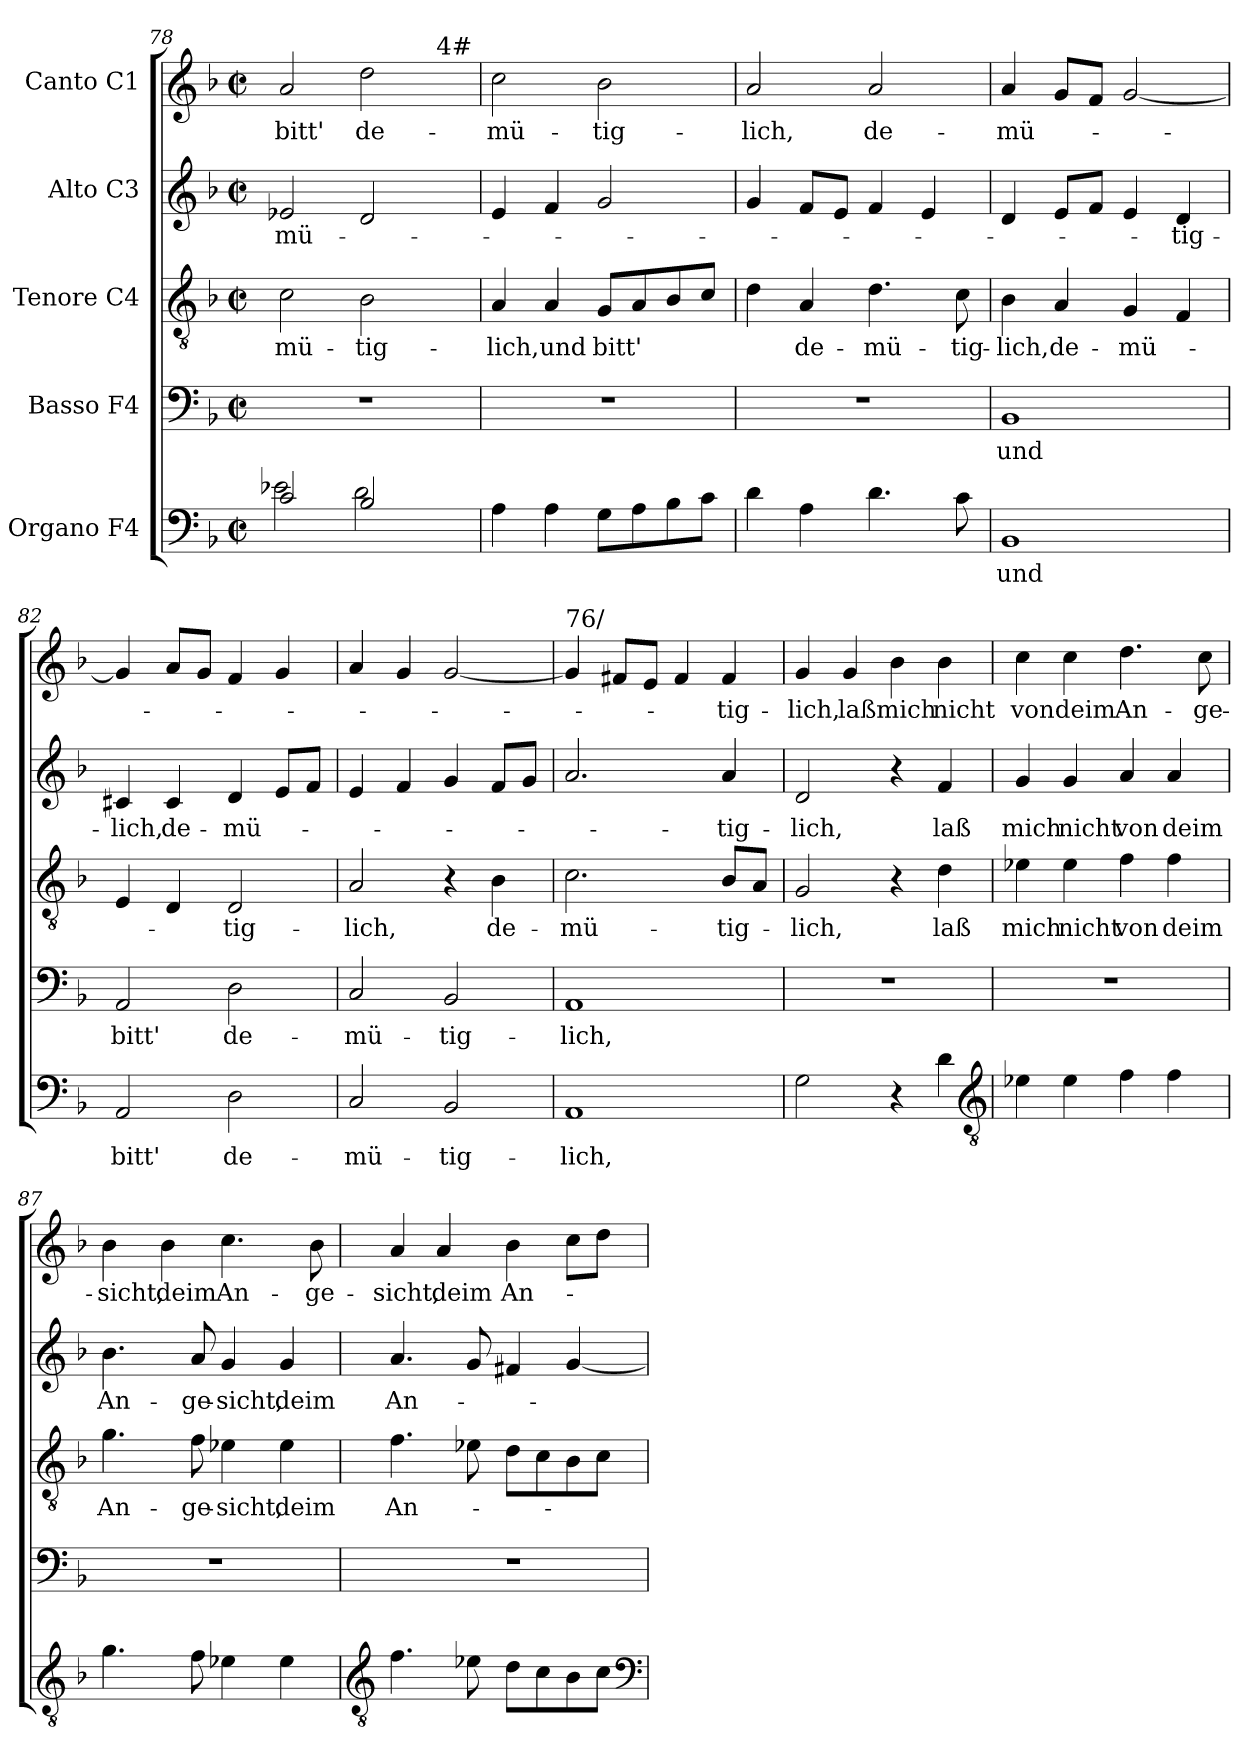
**kern	**text	**kern	**text	**kern	**text	**kern	**text	**kern	**text
*part5	*part5	*part4	*part4	*part3	*part3	*part2	*part2	*part1	*part1
*staff5	*staff5	*staff4	*staff4	*staff3	*staff3	*staff2	*staff2	*staff1	*staff1
*I"Organo  F4	*	*I"Basso  F4	*	*I"Tenore  C4	*	*I"Alto  C3	*	*I"Canto  C1	*
!!LO:LB:g=z
*clefF4	*	*clefF4	*	*clefGv2	*	*clefG2	*	*clefG2	*
*k[b-]	*	*k[b-]	*	*k[b-]	*	*k[b-]	*	*k[b-]	*
*F:	*	*F:	*	*F:	*	*F:	*	*F:	*
*M2/2	*	*M2/2	*	*M2/2	*	*M2/2	*	*M2/2	*
*met(c|)	*	*met(c|)	*	*met(c|)	*	*met(c|)	*	*met(c|)	*
=78	=78	=78	=78	=78	=78	=78	=78	=78	=78
*^	*	*	*	*	*	*	*	*	*
!	!	!	!	!	!	!LO:LY:b:cj	!	!LO:LY:b:cj	!	!LO:LY:b:cj
*	*	*	*	*	*	*	*	*	*^	*
2c/	2e-X\	.	1r	.	2c\	-mü-	2e-X/	-mü-	2a>/	2ryy	bitt'
!	!	!	!	!	!	!LO:LY:b:cj	!	!	!	!	!LO:LY:b:cj
2B-/	2d\	.	.	.	2B-\	-tig-	2d/	.	2dd\	4ryy	de-
.	.	.	.	.	.	.	.	.	.	16ryy	.
!	!	!	!	!	!	!	!	!	!	!LO:TX:a:t=4#	!
.	.	.	.	.	.	.	.	.	.	8.ryy	.
=79	=79	=79	=79	=79	=79	=79	=79	=79	=79	=79	=79
!	!	!	!	!	!	!LO:LY:b:cj	!	!	!	!	!LO:LY:b:cj
*v	*v	*	*	*	*	*	*	*	*v	*v	*
4A\	.	1r	.	4A/	-lich,	4e/	.	2cc\	-mü-
!	!	!	!	!	!LO:LY:b:cj	!	!	!	!
4A\	.	.	.	4A/	und	4f/	.	.	.
!	!	!	!	!	!LO:LY:b:cj	!	!	!	!LO:LY:b:cj
8G\L	.	.	.	8G/L	bitt'	2g/	.	2b-\	-tig-
8A\	.	.	.	8A/	.	.	.	.	.
8B-<\	.	.	.	8B-/	.	.	.	.	.
8c\J	.	.	.	8c/J	.	.	.	.	.
=80	=80	=80	=80	=80	=80	=80	=80	=80	=80
!	!	!	!	!	!	!	!	!	!LO:LY:b:cj
4d\	.	1r	.	4d\	.	4g/	.	2a/	-lich,
!	!	!	!	!	!LO:LY:b:cj	!	!	!	!
4A\	.	.	.	4A/	de-	8f/L	.	.	.
.	.	.	.	.	.	8e/J	.	.	.
!	!	!	!	!	!LO:LY:b:cj	!	!	!	!LO:LY:b:cj
4.d\	.	.	.	4.d\	-mü-	4f/	.	2a>/	de-
.	.	.	.	.	.	4e/	.	.	.
!	!	!	!	!	!LO:LY:b:cj	!	!	!	!
8c\	.	.	.	8c\	-tig-	.	.	.	.
=81	=81	=81	=81	=81	=81	=81	=81	=81	=81
!	!LO:LY:a:cj	!	!LO:LY:b:cj	!	!LO:LY:b:cj	!	!	!	!LO:LY:b:cj
1BB-<	und	1BB-	und	4B-\	-lich,	4d/	.	4a/	-mü-
!	!	!	!	!	!LO:LY:b:cj	!	!	!	!
.	.	.	.	4A/	de-	8e/L	.	8g/L	.
.	.	.	.	.	.	8f/J	.	8f/J	.
!	!	!	!	!	!LO:LY:b:cj	!	!	!	!
.	.	.	.	4G/	-mü-	4e/	.	[<2g/	.
!	!	!	!	!	!	!	!LO:LY:b:cj	!	!
.	.	.	.	4F/	.	4d/	-tig-	.	.
=82	=82	=82	=82	=82	=82	=82	=82	=82	=82
!	!LO:LY:a:cj	!	!LO:LY:b:cj	!	!	!	!LO:LY:b:cj	!	!
2AA/	bitt'	2AA/	bitt'	4E/	.	4c#X/	-lich,	4g/]	.
!	!	!	!	!	!	!	!LO:LY:b:cj	!	!
.	.	.	.	4D/	.	4c#/	de-	8a/L	.
.	.	.	.	.	.	.	.	8g/J	.
!	!LO:LY:a:cj	!	!LO:LY:b:cj	!	!LO:LY:b:cj	!	!LO:LY:b:cj	!	!
2D\	de-	2D\	de-	2D/	-tig-	4d/	-mü-	4f>/	.
.	.	.	.	.	.	8e/L	.	4g/	.
.	.	.	.	.	.	8f/J	.	.	.
!!LO:LB:g=z
=83	=83	=83	=83	=83	=83	=83	=83	=83	=83
!	!LO:LY:a:cj	!	!LO:LY:b:cj	!	!LO:LY:b:cj	!	!	!	!
2C</	-mü-	2C/	-mü-	2A/	-lich,	4e/	.	4a>/	.
.	.	.	.	.	.	4f/	.	4g/	.
!	!LO:LY:a:cj	!	!LO:LY:b:cj	!	!	!	!	!	!
2BB-</	-tig-	2BB-/	-tig-	4r	.	4g/	.	[<2g>/	.
!	!	!	!	!	!LO:LY:b:cj	!	!	!	!
.	.	.	.	4B-\	de-	8f/L	.	.	.
.	.	.	.	.	.	8g/J	.	.	.
=84	=84	=84	=84	=84	=84	=84	=84	=84	=84
!	!	!	!	!	!	!	!	!LO:TX:a:t=76/	!
!	!LO:LY:a:cj	!	!LO:LY:b:cj	!	!LO:LY:b:cj	!	!	!	!
1AA	-lich,	1AA	-lich,	2.c\	-mü-	2.a/	.	4g/]	.
.	.	.	.	.	.	.	.	8f#X/L	.
.	.	.	.	.	.	.	.	8e/J	.
.	.	.	.	.	.	.	.	4f#/	.
!	!	!	!	!	!LO:LY:b:cj	!	!LO:LY:b:cj	!	!LO:LY:b:cj
.	.	.	.	8B-/L	-tig-	4a/	-tig-	4f#/	-tig-
.	.	.	.	8A/J	.	.	.	.	.
=85	=85	=85	=85	=85	=85	=85	=85	=85	=85
!	!	!	!	!	!LO:LY:b:cj	!	!LO:LY:b:cj	!	!LO:LY:b:cj
2G\	.	1r	.	2G/	-lich,	2d/	-lich,	4g/	-lich,
!	!	!	!	!	!	!	!	!	!LO:LY:b:cj
.	.	.	.	.	.	.	.	4g>/	laß
!	!	!	!	!	!	!	!	!	!LO:LY:b:cj
4r	.	.	.	4r	.	4r	.	4b-\	mich
!	!	!	!	!	!LO:LY:b:cj	!	!LO:LY:b:cj	!	!LO:LY:b:cj
4d<\	.	.	.	4d\	laß	4f/	laß	4b->\	nicht
*clefGv2	*	*	*	*	*	*	*	*	*
=86	=86	=86	=86	=86	=86	=86	=86	=86	=86
!	!	!	!	!	!LO:LY:b:cj	!	!LO:LY:b:cj	!	!LO:LY:b:cj
4e-X<\	.	1r	.	4e-X\	mich	4g/	mich	4cc\	von
!	!	!	!	!	!LO:LY:b:cj	!	!LO:LY:b:cj	!	!LO:LY:b:cj
4e-\	.	.	.	4e-\	nicht	4g/	nicht	4cc\	deim
!	!	!	!	!	!LO:LY:b:cj	!	!LO:LY:b:cj	!	!LO:LY:b:cj
4f<\	.	.	.	4f\	von	4a/	von	4.dd\	An-
!	!	!	!	!	!LO:LY:b:cj	!	!LO:LY:b:cj	!	!
4f\	.	.	.	4f\	deim	4a/	deim	.	.
!	!	!	!	!	!	!	!	!	!LO:LY:b:cj
.	.	.	.	.	.	.	.	8cc\	-ge-
=87	=87	=87	=87	=87	=87	=87	=87	=87	=87
!	!	!	!	!	!LO:LY:b:cj	!	!LO:LY:b:cj	!	!LO:LY:b:cj
4.g\	.	1r	.	4.g\	An-	4.b-\	An-	4b-\	-sicht,
!	!	!	!	!	!	!	!	!	!LO:LY:b:cj
.	.	.	.	.	.	.	.	4b-\	deim
!	!	!	!	!	!LO:LY:b	!	!LO:LY:b	!	!
8f\	.	.	.	8f\	-ge-	8a/	-ge-	.	.
!	!	!	!	!	!LO:LY:b:cj	!	!LO:LY:b:cj	!	!LO:LY:b:cj
4e-X<\	.	.	.	4e-X\	-sicht,	4g/	-sicht,	4.cc\	An-
!	!	!	!	!	!LO:LY:b:cj	!	!LO:LY:b:cj	!	!
4e-\	.	.	.	4e-\	deim	4g/	deim	.	.
!	!	!	!	!	!	!	!	!	!LO:LY:b:cj
.	.	.	.	.	.	.	.	8b-\	-ge-
!!LO:PB:g=z
=88	=88	=88	=88	=88	=88	=88	=88	=88	=88
*clefGv2	*	*	*	*	*	*	*	*	*
!	!	!	!	!	!LO:LY:b:cj	!	!LO:LY:b:cj	!	!LO:LY:b:cj
4.f\	.	1r	.	4.f\	An-	4.a/	An-	4a/	-sicht,
!	!	!	!	!	!	!	!	!	!LO:LY:b:cj
.	.	.	.	.	.	.	.	4a/	deim
8e-X\	.	.	.	8e-\	.	8g/	.	.	.
!	!	!	!	!	!	!	!	!	!LO:LY:b:cj
8d<\L	.	.	.	8d\L	.	4f#X/	.	4b-\	An-
8c\	.	.	.	8c\	.	.	.	.	.
8B-<\	.	.	.	8B-\	.	[<4g/	.	8cc\L	.
8c\J	.	.	.	8c\J	.	.	.	8dd\J	.
*clefF4	*	*	*	*	*	*	*	*	*
=	=	=	=	=	=	=	=	=	=
*-	*-	*-	*-	*-	*-	*-	*-	*-	*-
